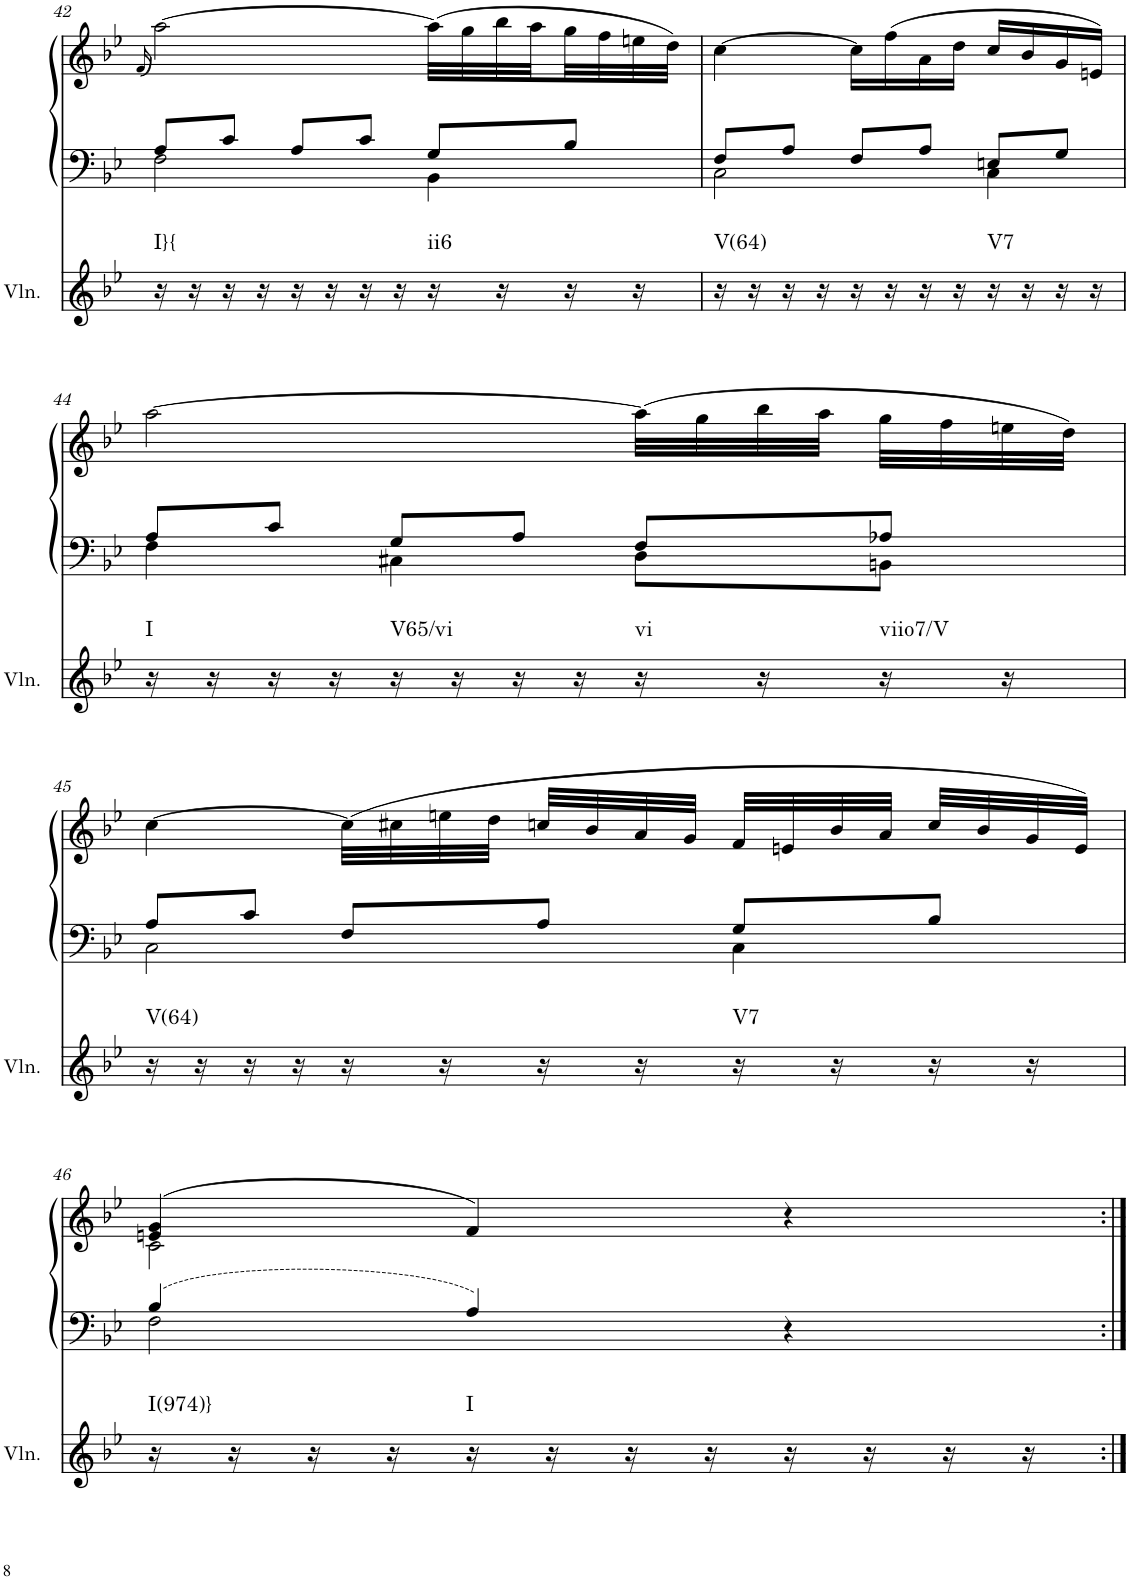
**kern	**harte	**kern	**kern
*part2	*part2	*part1	*part1
*staff3	*	*staff2	*staff1
*I"Violin	*	*I"unbenannt2	*
*I'Vln.	*	*	*
!!LO:PB:g=z
*clefG2	*	*clefF4	*clefG2
*k[b-e-]	*	*k[b-e-]	*k[b-e-]
*M3/4	*	*M3/4	*M3/4
=42	=42	=42	=42
.	.	.	(16qf/
*	*	*^	*
!	!LO:H:kt=I}{	!	!	!
16r	N	8A/L	2F\	[2aa\)
16r	.	.	.	.
16r	.	8c/J	.	.
16r	.	.	.	.
16r	.	8A/L	.	.
16r	.	.	.	.
16r	.	8c/J	.	.
16r	.	.	.	.
!	!LO:H:kt=ii6	!	!	!
16r	N	8G/L	4BB-\	(32aa\LLL]
.	.	.	.	32gg\
16r	.	.	.	32bb-\
.	.	.	.	32aa\
16r	.	8B-/J	.	32gg\
.	.	.	.	32ff\
16r	.	.	.	32een\
.	.	.	.	32dd\JJJ)
=43	=43	=43	=43	=43
!	!LO:H:kt=V(64)	!	!	!
16r	N	8F/L	2C\	[4cc\
16r	.	.	.	.
16r	.	8A/J	.	.
16r	.	.	.	.
16r	.	8F/L	.	16cc\LL]
16r	.	.	.	(16ff\
16r	.	8A/J	.	16a\
16r	.	.	.	16dd\JJ
!	!LO:H:kt=V7	!	!	!
16r	N	8En/L	4C\	16cc/LL
16r	.	.	.	16b-/
16r	.	8G/J	.	16g/
16r	.	.	.	16en/JJ)
!!LO:LB:g=z
=44	=44	=44	=44	=44
!	!LO:H:kt=I	!	!	!
16r	N	8A/L	4F\	[2aa\
16r	.	.	.	.
16r	.	8c/J	.	.
16r	.	.	.	.
!	!LO:H:kt=V65/vi	!	!	!
16r	N	8G/L	4C#X\	.
16r	.	.	.	.
16r	.	8A/J	.	.
16r	.	.	.	.
!	!LO:H:kt=vi	!	!	!
16r	N	8F/L	8D\L	(32aa\LLL]
.	.	.	.	32gg\
16r	.	.	.	32bb-\
.	.	.	.	32aa\JJJ
!	!LO:H:kt=viio7/V	!	!	!
16r	N	8A-X/J	8BBn\J	32gg\LLL
.	.	.	.	32ff\
16r	.	.	.	32een\
.	.	.	.	32dd\JJJ)
!!LO:LB:g=z
=45	=45	=45	=45	=45
!	!LO:H:kt=V(64)	!	!	!
16r	N	8A/L	2C\	[4cc\
16r	.	.	.	.
16r	.	8c/J	.	.
16r	.	.	.	.
16r	.	8F/L	.	(32cc\LLL]
.	.	.	.	32cc#X\
16r	.	.	.	32een\
.	.	.	.	32dd\JJJ
16r	.	8A/J	.	32ccn/LLL
.	.	.	.	32b-/
16r	.	.	.	32a/
.	.	.	.	32g/JJJ
!	!LO:H:kt=V7	!	!	!
16r	N	8G/L	4C\	32f/LLL
.	.	.	.	32en/
16r	.	.	.	32b-/
.	.	.	.	32a/JJJ
16r	.	8B-/J	.	32cc/LLL
.	.	.	.	32b-/
16r	.	.	.	32g/
.	.	.	.	32e/JJJ)
!!LO:LB:g=z
=46	=46	=46	=46	=46
*	*	*	*	*^
!	!LO:H:kt=I(974)}	!	!	!	!
16r	N	4B-/	2F\	(4en/ 4g/	2c\
16r	.	.	.	.	.
16r	.	.	.	.	.
16r	.	.	.	.	.
!	!LO:H:kt=I	!	!	!	!
16r	N	4A/	.	4f/)	.
16r	.	.	.	.	.
16r	.	.	.	.	.
16r	.	.	.	.	.
16r	.	4r	4ryy	4r	4ryy
16r	.	.	.	.	.
16r	.	.	.	.	.
16r	.	.	.	.	.
*	*	*v	*v	*	*
*	*	*	*v	*v
=:|!	=:|!	=:|!	=:|!
*-	*-	*-	*-
